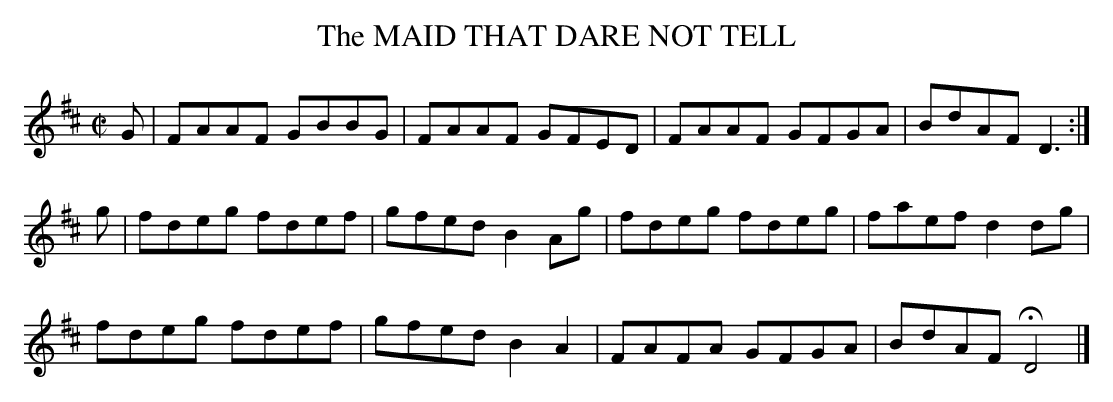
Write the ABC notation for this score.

X:1
T:MAID THAT DARE NOT TELL, The
M:C|
L:1/8
K:D
G|FAAF GBBG|FAAF GFED|FAAF GFGA|BdAF D3:|
g|fdeg fdef|gfed B2Ag|fdeg fdeg|faef d2dg|
fdeg fdef|gfed B2A2|FAFA GFGA|BdAF HD4 |]
